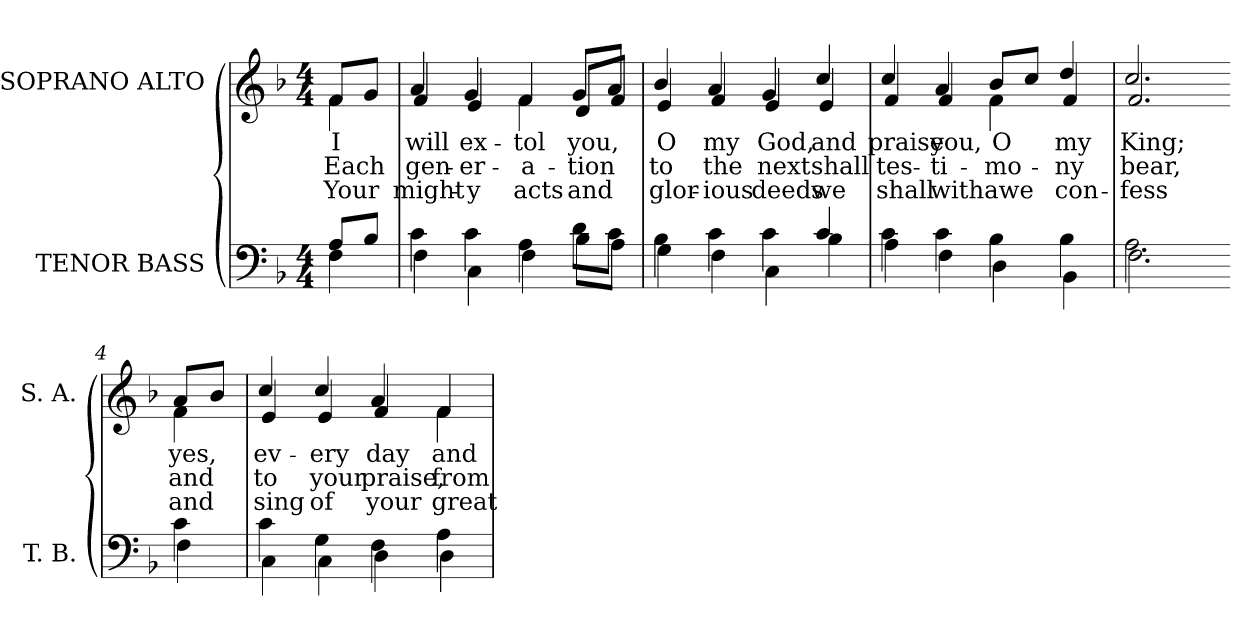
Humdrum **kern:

**kern	**kern	**text	**text	**text
*part2	*part1	*part1	*part1	*part1
*staff2	*staff1	*staff1	*staff1	*staff1
*I"TENOR BASS	*I"SOPRANO ALTO	*	*	*
*I'T. B.	*I'S. A.	*	*	*
!!LO:PB:g=z
*clefF4	*clefG2	*	*	*
*k[b-]	*k[b-]	*	*	*
*F:	*F:	*	*	*
*M4/4	*M4/4	*	*	*
=	=	=	=	=
*^	*	*	*	*
!	!	!LO:TX:b:cj:t=1	!	!	!
!	!	!LO:TX:b:cj:t=2	!	!	!
!	!	!LO:TX:b:cj:t=3	!	!	!
!	!	!	!LO:LY:b:color=#000000	!LO:LY:b:color=#000000	!LO:LY:b:color=#000000
*	*	*^	*	*	*
8Ai/L	4Fi\	8fi/L	4fi\	I	Each	Your
8B-i/J	.	8gi/J	.	.	.	.
=	=	=	=	=	=	=
!	!	!	!	!LO:LY:b:color=#000000	!LO:LY:b:color=#000000	!LO:LY:b:color=#000000
4ci\	4Fi\	4ai/	4fi/	will	gen-	might-
!	!	!	!	!LO:LY:b:color=#000000	!LO:LY:b:color=#000000	!LO:LY:b:color=#000000
4ci\	4Ci\	4gi/	4ei/	ex-	-er-	-y
!	!	!	!	!LO:LY:b:color=#000000	!LO:LY:b:color=#000000	!LO:LY:b:color=#000000
4Ai\	4Fi\	4fi/	4fi\	-tol	-a-	acts
!	!	!	!	!LO:LY:b:color=#000000	!LO:LY:b:color=#000000	!LO:LY:b:color=#000000
8di\L	8B-i\L	8gi/L	8di/L	you,	-tion	and
8ci\J	8Ai\J	8ai/J	8fi/J	.	.	.
=1	=1	=1	=1	=1	=1	=1
!	!	!	!	!LO:LY:b:color=#000000	!LO:LY:b:color=#000000	!LO:LY:b:color=#000000
4B-i\	4Gi\	4b-i/	4ei/	O	to	glor-
!	!	!	!	!LO:LY:b:color=#000000	!LO:LY:b:color=#000000	!LO:LY:b:color=#000000
4ci\	4Fi\	4ai/	4fi/	my	the	-ious
!	!	!	!	!LO:LY:b:color=#000000	!LO:LY:b:color=#000000	!LO:LY:b:color=#000000
4ci\	4Ci\	4gi/	4ei/	God,	next	deeds
!	!	!	!	!LO:LY:b:color=#000000	!LO:LY:b:color=#000000	!LO:LY:b:color=#000000
4ci/	4B-i\	4cci/	4ei/	and	shall	we
=2	=2	=2	=2	=2	=2	=2
!	!	!	!	!LO:LY:b:color=#000000	!LO:LY:b:color=#000000	!LO:LY:b:color=#000000
4ci\	4Ai\	4cci/	4fi/	praise	tes-	shall
!	!	!	!	!LO:LY:b:color=#000000	!LO:LY:b:color=#000000	!LO:LY:b:color=#000000
4ci\	4Fi\	4ai/	4fi/	you,	-ti-	with
!	!	!	!	!LO:LY:b:color=#000000	!LO:LY:b:color=#000000	!LO:LY:b:color=#000000
4B-i\	4Di\	8b-i/L	4fi\	O	-mo-	awe
.	.	8cci/J	.	.	.	.
!	!	!	!	!LO:LY:b:color=#000000	!LO:LY:b:color=#000000	!LO:LY:b:color=#000000
4B-i\	4BB-i\	4ddi/	4fi/	my	-ny	con-
=3	=3	=3	=3	=3	=3	=3
!	!	!	!	!LO:LY:b:color=#000000	!LO:LY:b:color=#000000	!LO:LY:b:color=#000000
2.Ai\	2.Fi\	2.cci/	2.fi/	King;	bear,	-fess
!!LO:LB:g=z	!!
=4-	=4-	=4-	=4-	=4-	=4-	=4-
!	!	!	!	!LO:LY:b:color=#000000	!LO:LY:b:color=#000000	!LO:LY:b:color=#000000
4ci\	4Fi\	8ai/L	4fi\	yes,	and	and
.	.	8b-i/J	.	.	.	.
=5	=5	=5	=5	=5	=5	=5
!	!	!	!	!LO:LY:b:color=#000000	!LO:LY:b:color=#000000	!LO:LY:b:color=#000000
4ci\	4Ci\	4cci/	4ei/	ev-	to	sing
!	!	!	!	!LO:LY:b:color=#000000	!LO:LY:b:color=#000000	!LO:LY:b:color=#000000
4Gi\	4Ci\	4cci/	4ei/	-ery	your	of
!	!	!	!	!LO:LY:b:color=#000000	!LO:LY:b:color=#000000	!LO:LY:b:color=#000000
4Fi\	4Di\	4ai/	4fi/	day	praise,	your
!	!	!	!	!LO:LY:b:color=#000000	!LO:LY:b:color=#000000	!LO:LY:b:color=#000000
4Ai\	4Di\	4fi/	4fi\	and	from	great
*v	*v	*	*	*	*	*
*	*v	*v	*	*	*
=	=	=	=	=
*-	*-	*-	*-	*-
